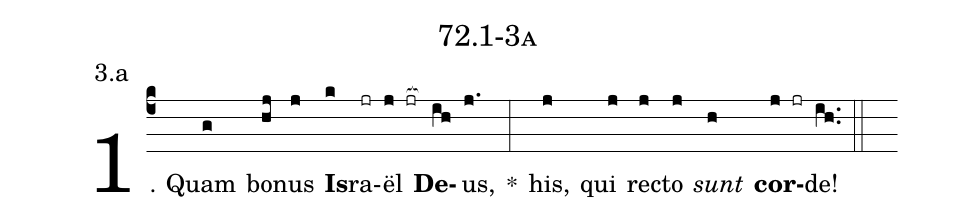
name: 72.1-3a;
annotation: 3.a;
%%
(c4)1. Quam(g) bo(hj)nus(j) <b>Is</b>(k)ra(jr)ël(j jr[ocb:1{]) <b>De</b>(ih[ocb:0}])us,(j.) *(:) his,(j) qui(j) rec(j)to(j) <i>sunt</i>(h) <b>cor</b>(j jr)de!(ih..) (::)


%E(j) u(j) o(j) u(h) a(j) e.(ih..) (::)
